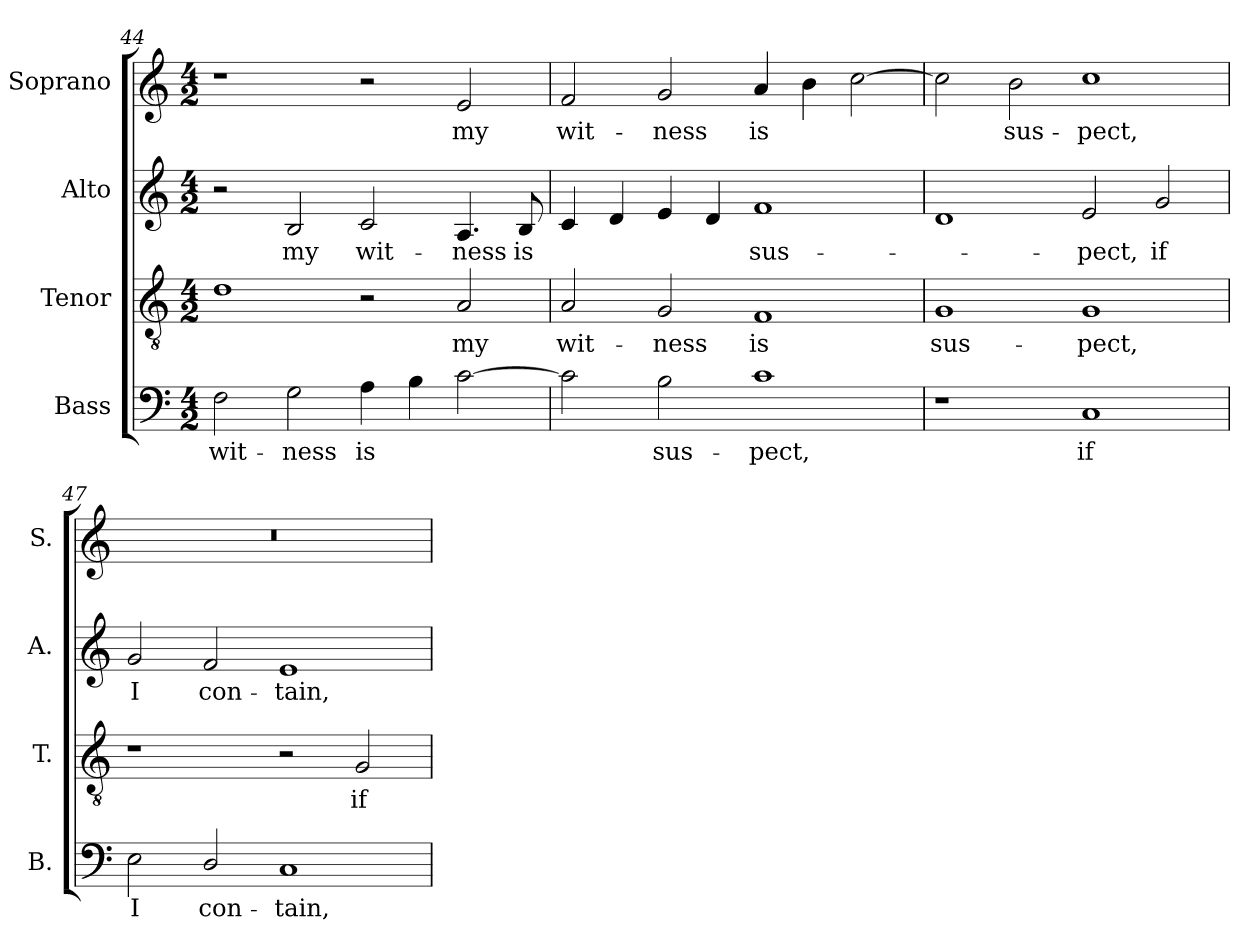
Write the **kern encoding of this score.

**kern	**text	**kern	**text	**kern	**text	**kern	**text
*part4	*part4	*part3	*part3	*part2	*part2	*part1	*part1
*staff4	*staff4	*staff3	*staff3	*staff2	*staff2	*staff1	*staff1
*I"Bass	*	*I"Tenor	*	*I"Alto	*	*I"Soprano	*
*I'B.	*	*I'T.	*	*I'A.	*	*I'S.	*
*clefF4	*	*clefGv2	*	*clefG2	*	*clefG2	*
*	*	*ITrd7c12	*	*	*	*	*
*k[]	*	*k[]	*	*k[]	*	*k[]	*
*C:	*	*C:	*	*C:	*	*C:	*
*M4/2	*	*M4/2	*	*M4/2	*	*M4/2	*
=44	=44	=44	=44	=44	=44	=44	=44
!	!LO:LY:b:color=#000000	!	!	!	!	!	!
2Fi\	wit-	1Di	.	2r	.	1r	.
!	!LO:LY:b:color=#000000	!	!	!	!	!	!
!	!	!	!	!	!LO:LY:b:color=#000000	!	!
2Gi\	-ness	.	.	2Bi/	my	.	.
!	!LO:LY:b:color=#000000	!	!	!	!	!	!
!	!	!	!	!	!LO:LY:b:color=#000000	!	!
4Ai\	is	2r	.	2ci/	wit-	2r	.
4Bi\	.	.	.	.	.	.	.
!	!	!	!LO:LY:b:color=#000000	!	!	!	!
!	!	!	!	!	!LO:LY:b:color=#000000	!	!
!	!	!	!	!	!	!	!LO:LY:b:color=#000000
[2ci\	.	2AAi/	my	4.Ai/	-ness	2ei/	my
!	!	!	!	!	!LO:LY:b:color=#000000	!	!
.	.	.	.	8Bi/	is	.	.
=45	=45	=45	=45	=45	=45	=45	=45
!	!	!	!LO:LY:b:color=#000000	!	!	!	!
!	!	!	!	!	!	!	!LO:LY:b:color=#000000
2ci\]	.	2AAi/	wit-	4ci/	.	2fi/	wit-
.	.	.	.	4di/	.	.	.
!	!LO:LY:b:color=#000000	!	!	!	!	!	!
!	!	!	!LO:LY:b:color=#000000	!	!	!	!
!	!	!	!	!	!	!	!LO:LY:b:color=#000000
2Bi\	sus-	2GGi/	-ness	4ei/	.	2gi/	-ness
.	.	.	.	4di/	.	.	.
!	!LO:LY:b:color=#000000	!	!	!	!	!	!
!	!	!	!LO:LY:b:color=#000000	!	!	!	!
!	!	!	!	!	!LO:LY:b:color=#000000	!	!
!	!	!	!	!	!	!	!LO:LY:b:color=#000000
1ci	-pect,	1FFi	is	1fi	sus-	4ai/	is
.	.	.	.	.	.	4bi\	.
.	.	.	.	.	.	[2cci\	.
=46	=46	=46	=46	=46	=46	=46	=46
!	!	!	!LO:LY:b:color=#000000	!	!	!	!
1r	.	1GGi	sus-	1di	.	2cci\]	.
!	!	!	!	!	!	!	!LO:LY:b:color=#000000
.	.	.	.	.	.	2bi\	sus-
!	!LO:LY:b:color=#000000	!	!	!	!	!	!
!	!	!	!LO:LY:b:color=#000000	!	!	!	!
!	!	!	!	!	!LO:LY:b:color=#000000	!	!
!	!	!	!	!	!	!	!LO:LY:b:color=#000000
1Ci	if	1GGi	-pect,	2ei/	-pect,	1cci	-pect,
!	!	!	!	!	!LO:LY:b:color=#000000	!	!
.	.	.	.	2gi/	if	.	.
=47	=47	=47	=47	=47	=47	=47	=47
!	!LO:LY:b:color=#000000	!	!	!	!	!	!
!	!	!	!	!	!LO:LY:b:color=#000000	!LO:N:vis=1	!
2Ei\	I	1r	.	2gi/	I	0r	.
!	!LO:LY:b:color=#000000	!	!	!	!	!	!
!	!	!	!	!	!LO:LY:b:color=#000000	!	!
2Di/	con-	.	.	2fi/	con-	.	.
!	!LO:LY:b:color=#000000	!	!	!	!	!	!
!	!	!	!	!	!LO:LY:b:color=#000000	!	!
1Ci	-tain,	2r	.	1ei	-tain,	.	.
!	!	!	!LO:LY:b:color=#000000	!	!	!	!
.	.	2GGi/	if	.	.	.	.
=	=	=	=	=	=	=	=
*-	*-	*-	*-	*-	*-	*-	*-
